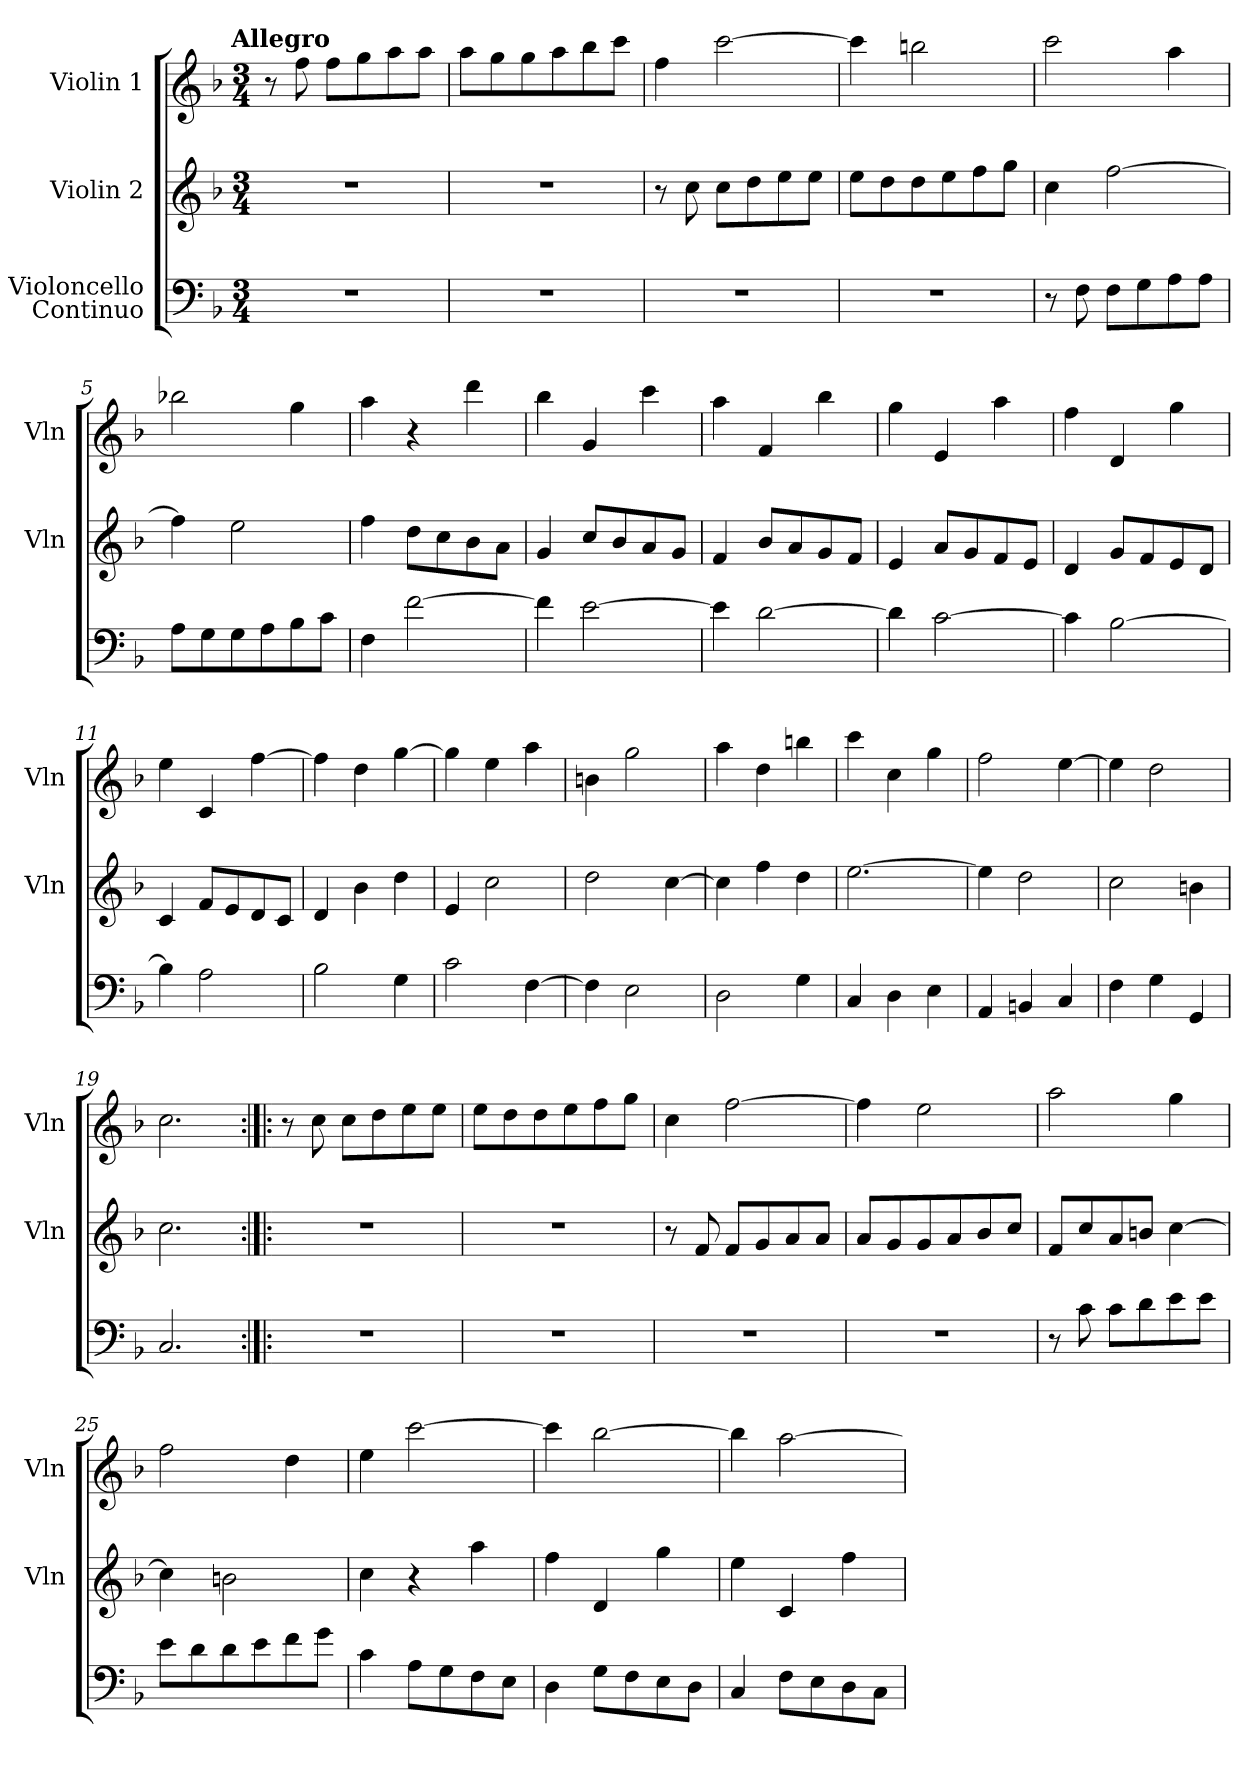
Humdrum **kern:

**kern	**kern	**kern
*part3	*part2	*part1
*staff3	*staff2	*staff1
*I"Violoncello\nContinuo	*I"Violin 2	*I"Violin 1
*	*I'Vln	*I'Vln
*clefF4	*clefG2	*clefG2
*k[b-]	*k[b-]	*k[b-]
*F:	*F:	*F:
!!LO:TX:omd:t=Allegro
*M3/4	*M3/4	*M3/4
*MM132	*MM132	*MM132
=	=	=
2.r	2.r	8r
.	.	8ff\
.	.	8ff\L
.	.	8gg\
.	.	8aa\
.	.	8aa\J
=1	=1	=1
2.r	2.r	8aa\L
.	.	8gg\
.	.	8gg\
.	.	8aa\
.	.	8bb-\
.	.	8ccc\J
=2	=2	=2
2.r	8r	4ff\
.	8cc\	.
.	8cc\L	[2ccc\
.	8dd\	.
.	8ee\	.
.	8ee\J	.
=3	=3	=3
2.r	8ee\L	4ccc\]
.	8dd\	.
.	8dd\	2bbn\
.	8ee\	.
.	8ff\	.
.	8gg\J	.
=4	=4	=4
8r	4cc\	2ccc\
8F\	.	.
8F\L	[2ff\	.
8G\	.	.
8A\	.	4aa\
8A\J	.	.
=5	=5	=5
8A\L	4ff\]	2bb-X\
8G\	.	.
8G\	2ee\	.
8A\	.	.
8B-\	.	4gg\
8c\J	.	.
=6	=6	=6
4F\	4ff\	4aa\
[2f\	8dd\L	4r
.	8cc\	.
.	8b-\	4ddd\
.	8a\J	.
=7	=7	=7
4f\]	4g/	4bb-\
[2e\	8cc/L	4g/
.	8b-/	.
.	8a/	4ccc\
.	8g/J	.
=8	=8	=8
4e\]	4f/	4aa\
[2d\	8b-/L	4f/
.	8a/	.
.	8g/	4bb-\
.	8f/J	.
=9	=9	=9
4d\]	4e/	4gg\
[2c\	8a/L	4e/
.	8g/	.
.	8f/	4aa\
.	8e/J	.
=10	=10	=10
4c\]	4d/	4ff\
[2B-\	8g/L	4d/
.	8f/	.
.	8e/	4gg\
.	8d/J	.
=11	=11	=11
4B-\]	4c/	4ee\
2A\	8f/L	4c/
.	8e/	.
.	8d/	[4ff\
.	8c/J	.
=12	=12	=12
2B-\	4d/	4ff\]
.	4b-\	4dd\
4G\	4dd\	[4gg\
=13	=13	=13
2c\	4e/	4gg\]
.	2cc\	4ee\
[4F\	.	4aa\
=14	=14	=14
4F\]	2dd\	4bn\
2E\	.	2gg\
.	[4cc\	.
=15	=15	=15
2D\	4cc\]	4aa\
.	4ff\	4dd\
4G\	4dd\	4bbn\
=16	=16	=16
4C/	[2.ee\	4ccc\
4D\	.	4cc\
4E\	.	4gg\
=17	=17	=17
4AA/	4ee\]	2ff\
4BBn/	2dd\	.
4C/	.	[4ee\
=18	=18	=18
4F\	2cc\	4ee\]
4G\	.	2dd\
4GG/	4bn\	.
=19	=19	=19
2.C/	2.cc\	2.cc\
=20:|!|:	=20:|!|:	=20:|!|:
2.r	2.r	8r
.	.	8cc\
.	.	8cc\L
.	.	8dd\
.	.	8ee\
.	.	8ee\J
=21	=21	=21
2.r	2.r	8ee\L
.	.	8dd\
.	.	8dd\
.	.	8ee\
.	.	8ff\
.	.	8gg\J
=22	=22	=22
2.r	8r	4cc\
.	8f/	.
.	8f/L	[2ff\
.	8g/	.
.	8a/	.
.	8a/J	.
=23	=23	=23
2.r	8a/L	4ff\]
.	8g/	.
.	8g/	2ee\
.	8a/	.
.	8b-/	.
.	8cc/J	.
=24	=24	=24
8r	8f/L	2aa\
8c\	8cc/	.
8c\L	8a/	.
8d\	8bn/J	.
8e\	[4cc\	4gg\
8e\J	.	.
=25	=25	=25
8e\L	4cc\]	2ff\
8d\	.	.
8d\	2bn\	.
8e\	.	.
8f\	.	4dd\
8g\J	.	.
=26	=26	=26
4c\	4cc\	4ee\
8A\L	4r	[2ccc\
8G\	.	.
8F\	4aa\	.
8E\J	.	.
=27	=27	=27
4D\	4ff\	4ccc\]
8G\L	4d/	[2bb-\
8F\	.	.
8E\	4gg\	.
8D\J	.	.
=28	=28	=28
4C/	4ee\	4bb-\]
8F\L	4c/	[2aa\
8E\	.	.
8D\	4ff\	.
8C\J	.	.
=	=	=
*-	*-	*-
